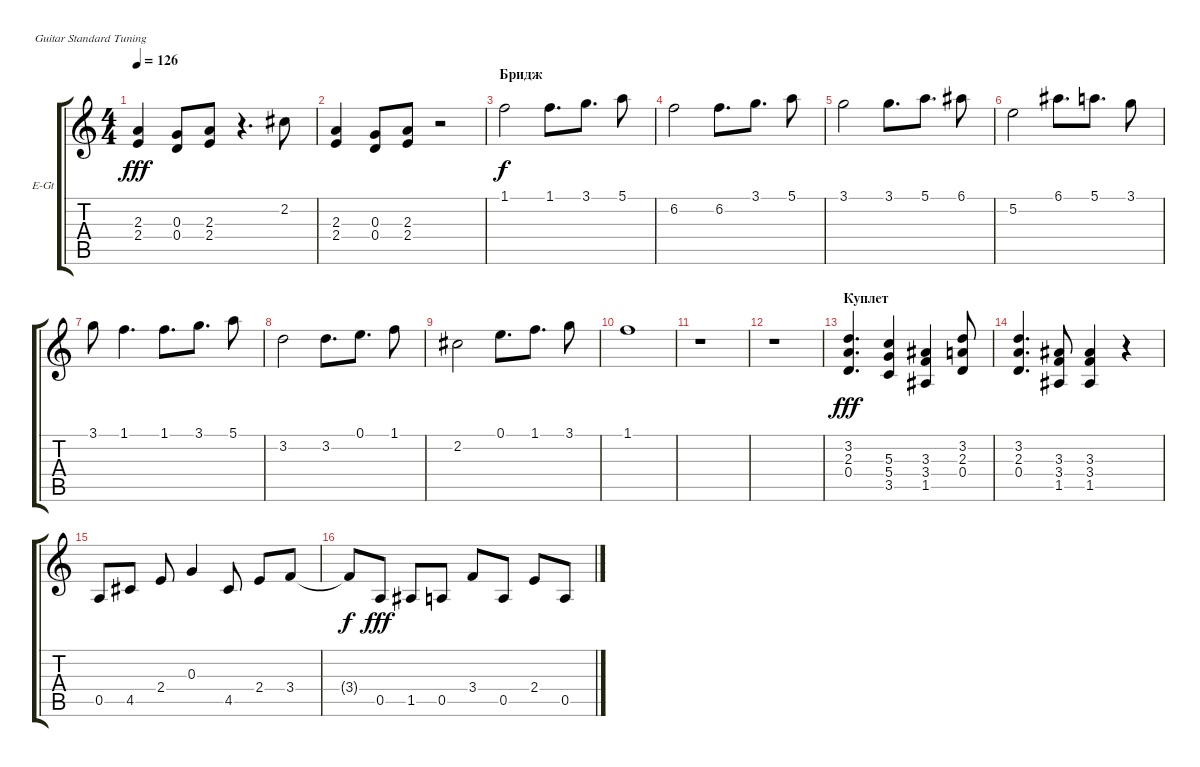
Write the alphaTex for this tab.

\bracketExtendMode groupsimilarinstruments
\firstSystemTrackNameOrientation horizontal
\otherSystemsTrackNameOrientation horizontal
\track ("Сергей Маврин" "E-Gt") {instrument distortionguitar}
\staff {score tabs}
\tuning (E4 B3 G3 D3 A2 E2)
\ts (4 4)
\tempo 126
\clef g2
\ks c
(2.3 2.4).4{dy fff} (0.3 0.4).8 (2.3 2.4).8 r.4{d} 2.2.8 |
(2.3 2.4).4 (0.3 0.4).8 (2.3 2.4).8 r.2 |
\section ("" "Бридж")
1.1.2{dy f} 1.1.8{d} 3.1.8{d} 5.1.8 |
6.2.2 6.2.8{d} 3.1.8{d} 5.1.8 |
3.1.2 3.1.8{d} 5.1.8{d} 6.1.8 |
5.2.2 6.1.8{d} 5.1.8{d} 3.1.8 |
3.1.8 1.1.4{d} 1.1.8{d} 3.1.8{d} 5.1.8 |
3.2.2 3.2.8{d} 0.1.8{d} 1.1.8 |
2.2.2 0.1.8{d} 1.1.8{d} 3.1.8 |
1.1.1 |
r.1 |
r.1 |
\section ("" "Куплет")
(3.2 2.3 0.4).4{d dy fff} (5.3 5.4 3.5).4 (3.3 3.4 1.5).4 (3.2 2.3 0.4).8 |
(3.2 2.3 0.4).4{d} (3.3 3.4 1.5).8 (3.3 3.4 1.5).4 r.4 |
0.5.8 4.5.8 2.4.8 0.3.4 4.5.8 2.4.8 3.4.8 |
3.4{t}.8{dy f} 0.5.8{dy fff} 1.5.8 0.5.8 3.4.8 0.5.8 2.4.8 0.5.8
